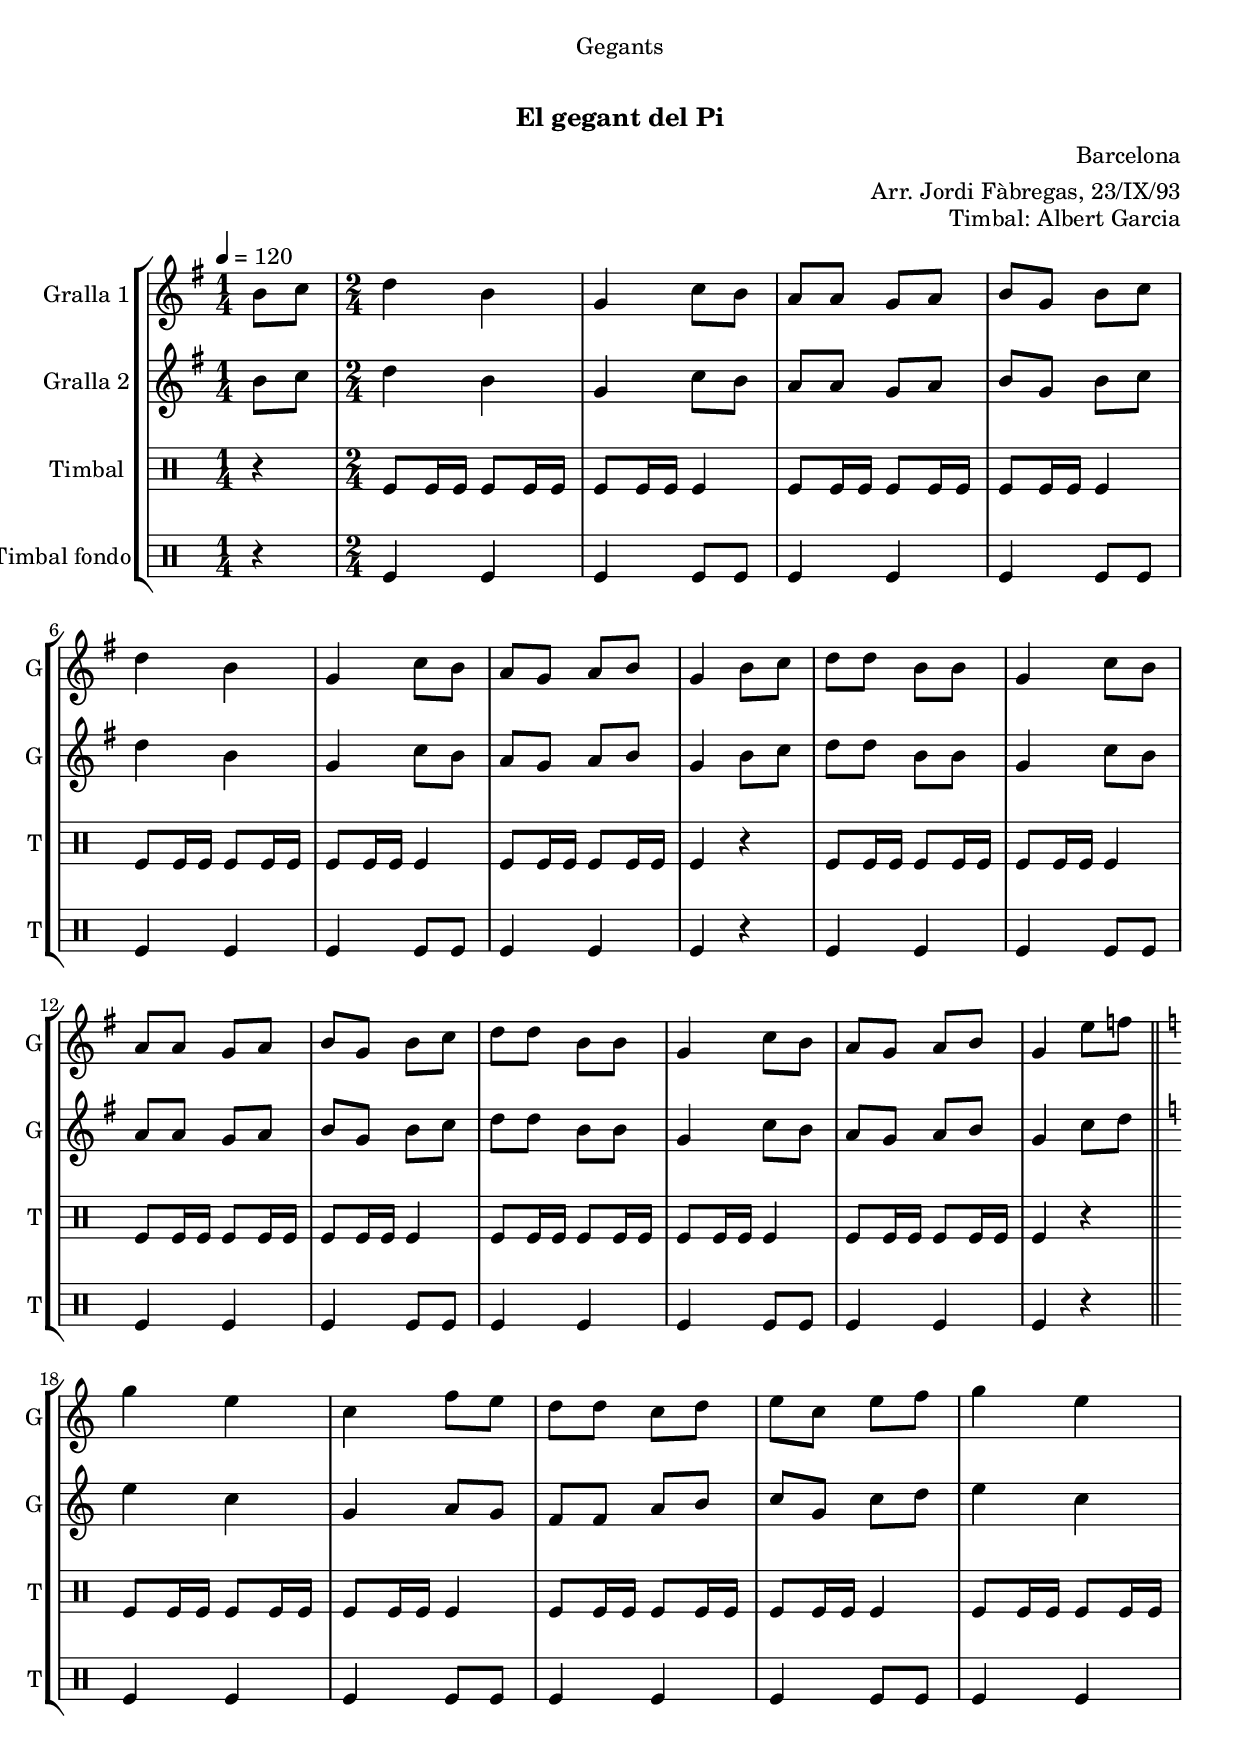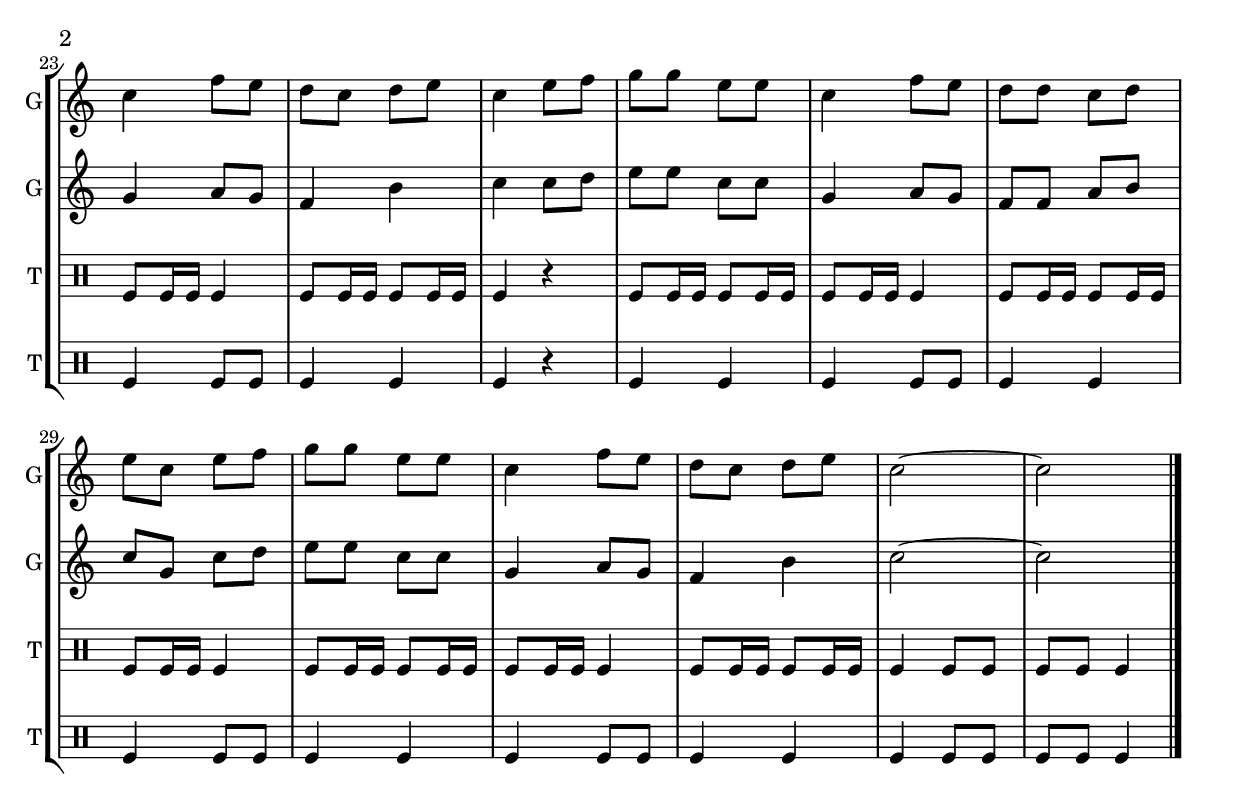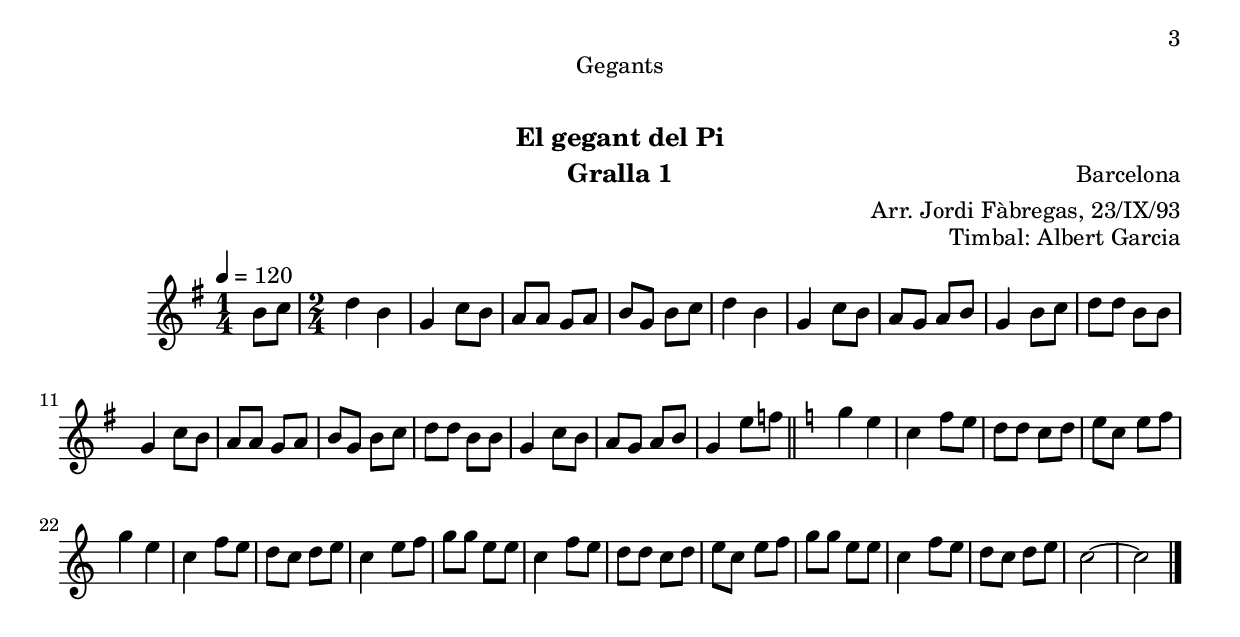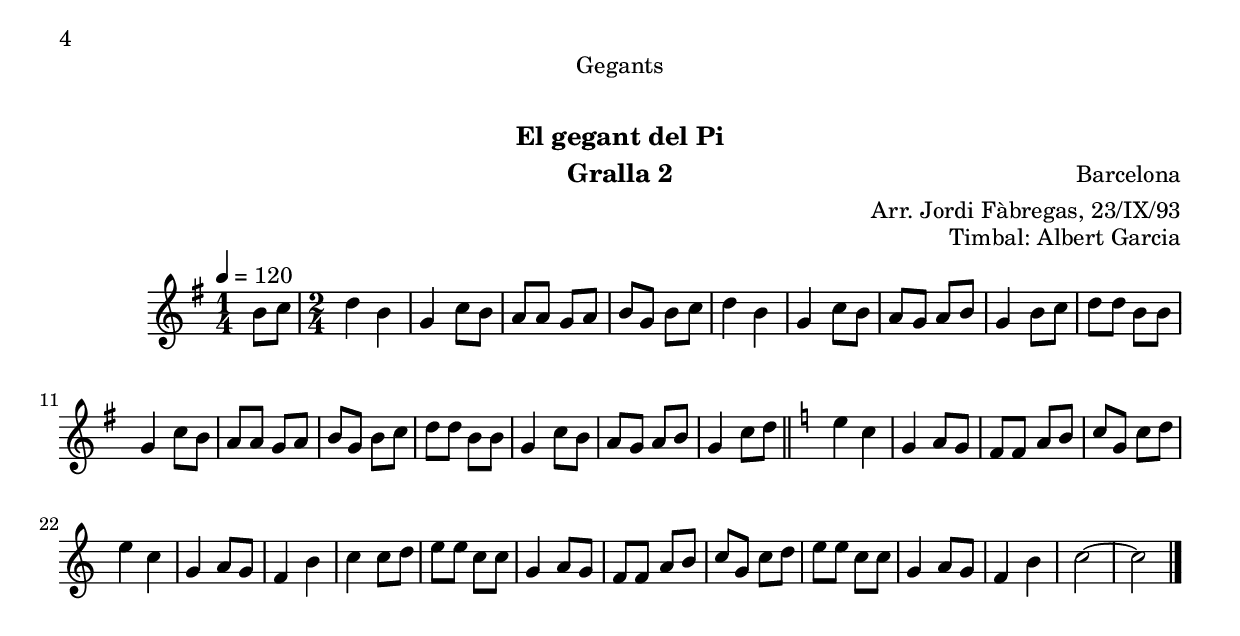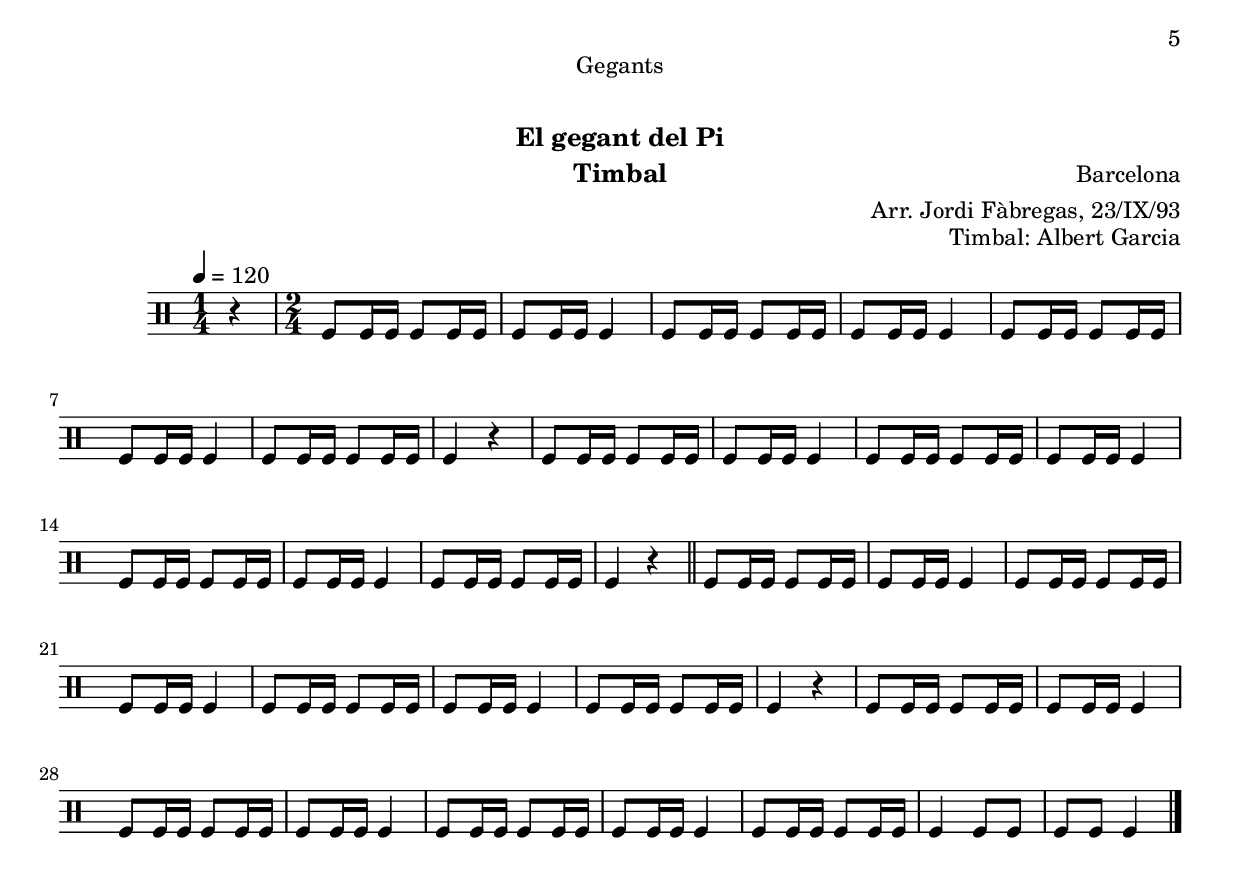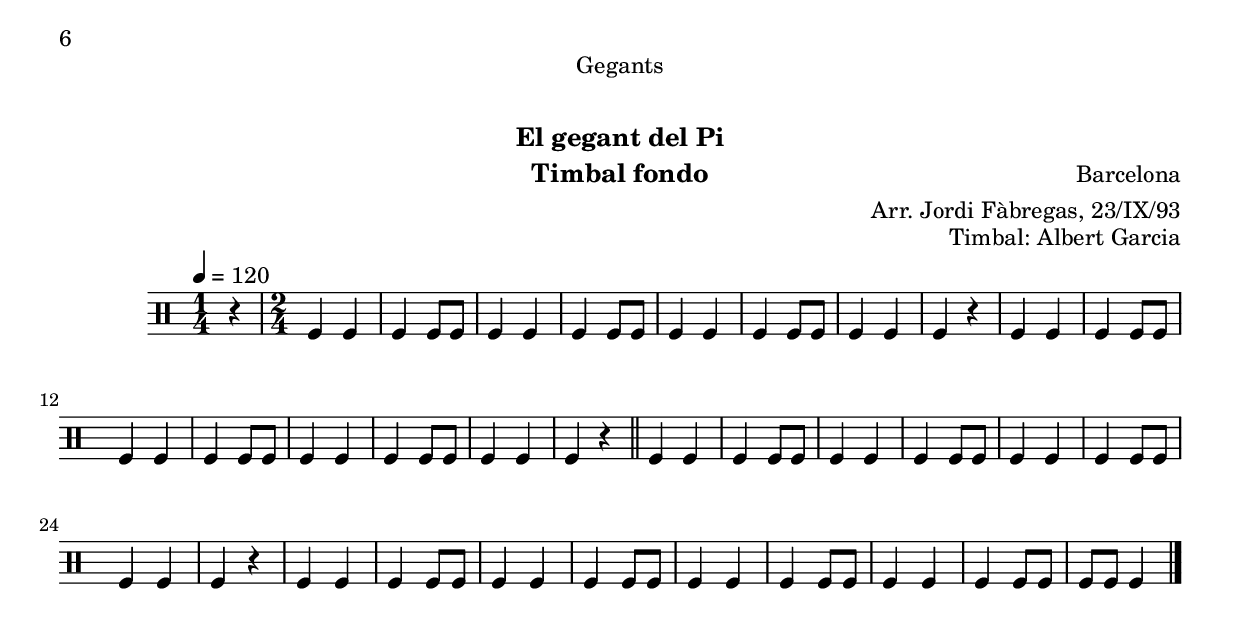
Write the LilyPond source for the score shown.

\version "2.16.0"

\header {
  dedication="Gegants"
  title="   "
  subtitle="El gegant del Pi"
  subsubtitle=""
  poet=""
  meter=""
  piece=""
  composer="Barcelona"
  arranger="Arr. Jordi Fàbregas, 23/IX/93"
  opus="Timbal: Albert Garcia"
  instrument=""
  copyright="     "
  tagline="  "
}

liniaroAa =
\relative b'
{
  \tempo 4=120
  \clef treble
  \key g \major
  \time 1/4
  b8 c  |
  \time 2/4   d4 b  |
  g4 c8 b  |
  a8 a g a  |
  %05
  b8 g b c  |
  d4 b  |
  g4 c8 b  |
  a8 g a b  |
  g4 b8 c  |
  %10
  d8 d b b  |
  g4 c8 b  |
  a8 a g a  |
  b8 g b c  |
  d8 d b b  |
  %15
  g4 c8 b  |
  a8 g a b  |
  g4 e'8 f  \bar "||"
  \key c \major   g4 e  |
  c4 f8 e  |
  %20
  d8 d c d  |
  e8 c e f  |
  g4 e  |
  c4 f8 e  |
  d8 c d e  |
  %25
  c4 e8 f  |
  g8 g e e  |
  c4 f8 e  |
  d8 d c d  |
  e8 c e f  |
  %30
  g8 g e e  |
  c4 f8 e  |
  d8 c d e  |
  c2 ~  |
  c2  \bar "|."
}

liniaroAb =
\relative b'
{
  \tempo 4=120
  \clef treble
  \key g \major
  \time 1/4
  b8 c  |
  \time 2/4   d4 b  |
  g4 c8 b  |
  a8 a g a  |
  %05
  b8 g b c  |
  d4 b  |
  g4 c8 b  |
  a8 g a b  |
  g4 b8 c  |
  %10
  d8 d b b  |
  g4 c8 b  |
  a8 a g a  |
  b8 g b c  |
  d8 d b b  |
  %15
  g4 c8 b  |
  a8 g a b  |
  g4 c8 d  \bar "||"
  \key c \major   e4 c  |
  g4 a8 g  |
  %20
  f8 f a b  |
  c8 g c d  |
  e4 c  |
  g4 a8 g  |
  f4 b  |
  %25
  c4 c8 d  |
  e8 e c c  |
  g4 a8 g  |
  f8 f a b  |
  c8 g c d  |
  %30
  e8 e c c  |
  g4 a8 g  |
  f4 b  |
  c2 ~  |
  c2  \bar "|."
}

liniaroAc =
\drummode
{
  \tempo 4=120
  \time 1/4
  r4  |
  \time 2/4   tomfl8 tomfl16 tomfl tomfl8 tomfl16 tomfl  |
  tomfl8 tomfl16 tomfl tomfl4  |
  tomfl8 tomfl16 tomfl tomfl8 tomfl16 tomfl  |
  %05
  tomfl8 tomfl16 tomfl tomfl4  |
  tomfl8 tomfl16 tomfl tomfl8 tomfl16 tomfl  |
  tomfl8 tomfl16 tomfl tomfl4  |
  tomfl8 tomfl16 tomfl tomfl8 tomfl16 tomfl  |
  tomfl4 r  |
  %10
  tomfl8 tomfl16 tomfl tomfl8 tomfl16 tomfl  |
  tomfl8 tomfl16 tomfl tomfl4  |
  tomfl8 tomfl16 tomfl tomfl8 tomfl16 tomfl  |
  tomfl8 tomfl16 tomfl tomfl4  |
  tomfl8 tomfl16 tomfl tomfl8 tomfl16 tomfl  |
  %15
  tomfl8 tomfl16 tomfl tomfl4  |
  tomfl8 tomfl16 tomfl tomfl8 tomfl16 tomfl  |
  tomfl4 r  \bar "||"
  tomfl8 tomfl16 tomfl tomfl8 tomfl16 tomfl  |
  tomfl8 tomfl16 tomfl tomfl4  |
  %20
  tomfl8 tomfl16 tomfl tomfl8 tomfl16 tomfl  |
  tomfl8 tomfl16 tomfl tomfl4  |
  tomfl8 tomfl16 tomfl tomfl8 tomfl16 tomfl  |
  tomfl8 tomfl16 tomfl tomfl4  |
  tomfl8 tomfl16 tomfl tomfl8 tomfl16 tomfl  |
  %25
  tomfl4 r  |
  tomfl8 tomfl16 tomfl tomfl8 tomfl16 tomfl  |
  tomfl8 tomfl16 tomfl tomfl4  |
  tomfl8 tomfl16 tomfl tomfl8 tomfl16 tomfl  |
  tomfl8 tomfl16 tomfl tomfl4  |
  %30
  tomfl8 tomfl16 tomfl tomfl8 tomfl16 tomfl  |
  tomfl8 tomfl16 tomfl tomfl4  |
  tomfl8 tomfl16 tomfl tomfl8 tomfl16 tomfl  |
  tomfl4 tomfl8 tomfl  |
  tomfl8 tomfl tomfl4  \bar "|."
}

liniaroAd =
\drummode
{
  \tempo 4=120
  \time 1/4
  r4  |
  \time 2/4   tomfl4 tomfl  |
  tomfl4 tomfl8 tomfl  |
  tomfl4 tomfl  |
  %05
  tomfl4 tomfl8 tomfl  |
  tomfl4 tomfl  |
  tomfl4 tomfl8 tomfl  |
  tomfl4 tomfl  |
  tomfl4 r  |
  %10
  tomfl4 tomfl  |
  tomfl4 tomfl8 tomfl  |
  tomfl4 tomfl  |
  tomfl4 tomfl8 tomfl  |
  tomfl4 tomfl  |
  %15
  tomfl4 tomfl8 tomfl  |
  tomfl4 tomfl  |
  tomfl4 r  \bar "||"
  tomfl4 tomfl  |
  tomfl4 tomfl8 tomfl  |
  %20
  tomfl4 tomfl  |
  tomfl4 tomfl8 tomfl  |
  tomfl4 tomfl  |
  tomfl4 tomfl8 tomfl  |
  tomfl4 tomfl  |
  %25
  tomfl4 r  |
  tomfl4 tomfl  |
  tomfl4 tomfl8 tomfl  |
  tomfl4 tomfl  |
  tomfl4 tomfl8 tomfl  |
  %30
  tomfl4 tomfl  |
  tomfl4 tomfl8 tomfl  |
  tomfl4 tomfl  |
  tomfl4 tomfl8 tomfl  |
  tomfl8 tomfl tomfl4  \bar "|."
}

\bookpart {
  \score {
    \new StaffGroup {
      \override Score.RehearsalMark #'self-alignment-X = #LEFT
      <<
        \new Staff \with {instrumentName = #"Gralla 1" shortInstrumentName = #"G"} \liniaroAa
        \new Staff \with {instrumentName = #"Gralla 2" shortInstrumentName = #"G"} \liniaroAb
        \new DrumStaff \with {instrumentName = #"Timbal" shortInstrumentName = #"T"} \liniaroAc
        \new DrumStaff \with {instrumentName = #"Timbal fondo" shortInstrumentName = #"T"} \liniaroAd
      >>
    }
    \layout {}
  }\score { \unfoldRepeats
    \new StaffGroup {
      \override Score.RehearsalMark #'self-alignment-X = #LEFT
      <<
        \new Staff \with {instrumentName = #"Gralla 1" shortInstrumentName = #"G"} \liniaroAa
        \new Staff \with {instrumentName = #"Gralla 2" shortInstrumentName = #"G"} \liniaroAb
        \new DrumStaff \with {instrumentName = #"Timbal" shortInstrumentName = #"T"} \liniaroAc
        \new DrumStaff \with {instrumentName = #"Timbal fondo" shortInstrumentName = #"T"} \liniaroAd
      >>
    }
    \midi {}
  }
}

\bookpart {
  \header {instrument="Gralla 1"}
  \score {
    \new StaffGroup {
      \override Score.RehearsalMark #'self-alignment-X = #LEFT
      <<
        \new Staff \liniaroAa
      >>
    }
    \layout {}
  }\score { \unfoldRepeats
    \new StaffGroup {
      \override Score.RehearsalMark #'self-alignment-X = #LEFT
      <<
        \new Staff \liniaroAa
      >>
    }
    \midi {}
  }
}

\bookpart {
  \header {instrument="Gralla 2"}
  \score {
    \new StaffGroup {
      \override Score.RehearsalMark #'self-alignment-X = #LEFT
      <<
        \new Staff \liniaroAb
      >>
    }
    \layout {}
  }\score { \unfoldRepeats
    \new StaffGroup {
      \override Score.RehearsalMark #'self-alignment-X = #LEFT
      <<
        \new Staff \liniaroAb
      >>
    }
    \midi {}
  }
}

\bookpart {
  \header {instrument="Timbal"}
  \score {
    \new StaffGroup {
      \override Score.RehearsalMark #'self-alignment-X = #LEFT
      <<
        \new DrumStaff \liniaroAc
      >>
    }
    \layout {}
  }\score { \unfoldRepeats
    \new StaffGroup {
      \override Score.RehearsalMark #'self-alignment-X = #LEFT
      <<
        \new DrumStaff \liniaroAc
      >>
    }
    \midi {}
  }
}

\bookpart {
  \header {instrument="Timbal fondo"}
  \score {
    \new StaffGroup {
      \override Score.RehearsalMark #'self-alignment-X = #LEFT
      <<
        \new DrumStaff \liniaroAd
      >>
    }
    \layout {}
  }\score { \unfoldRepeats
    \new StaffGroup {
      \override Score.RehearsalMark #'self-alignment-X = #LEFT
      <<
        \new DrumStaff \liniaroAd
      >>
    }
    \midi {}
  }
}

